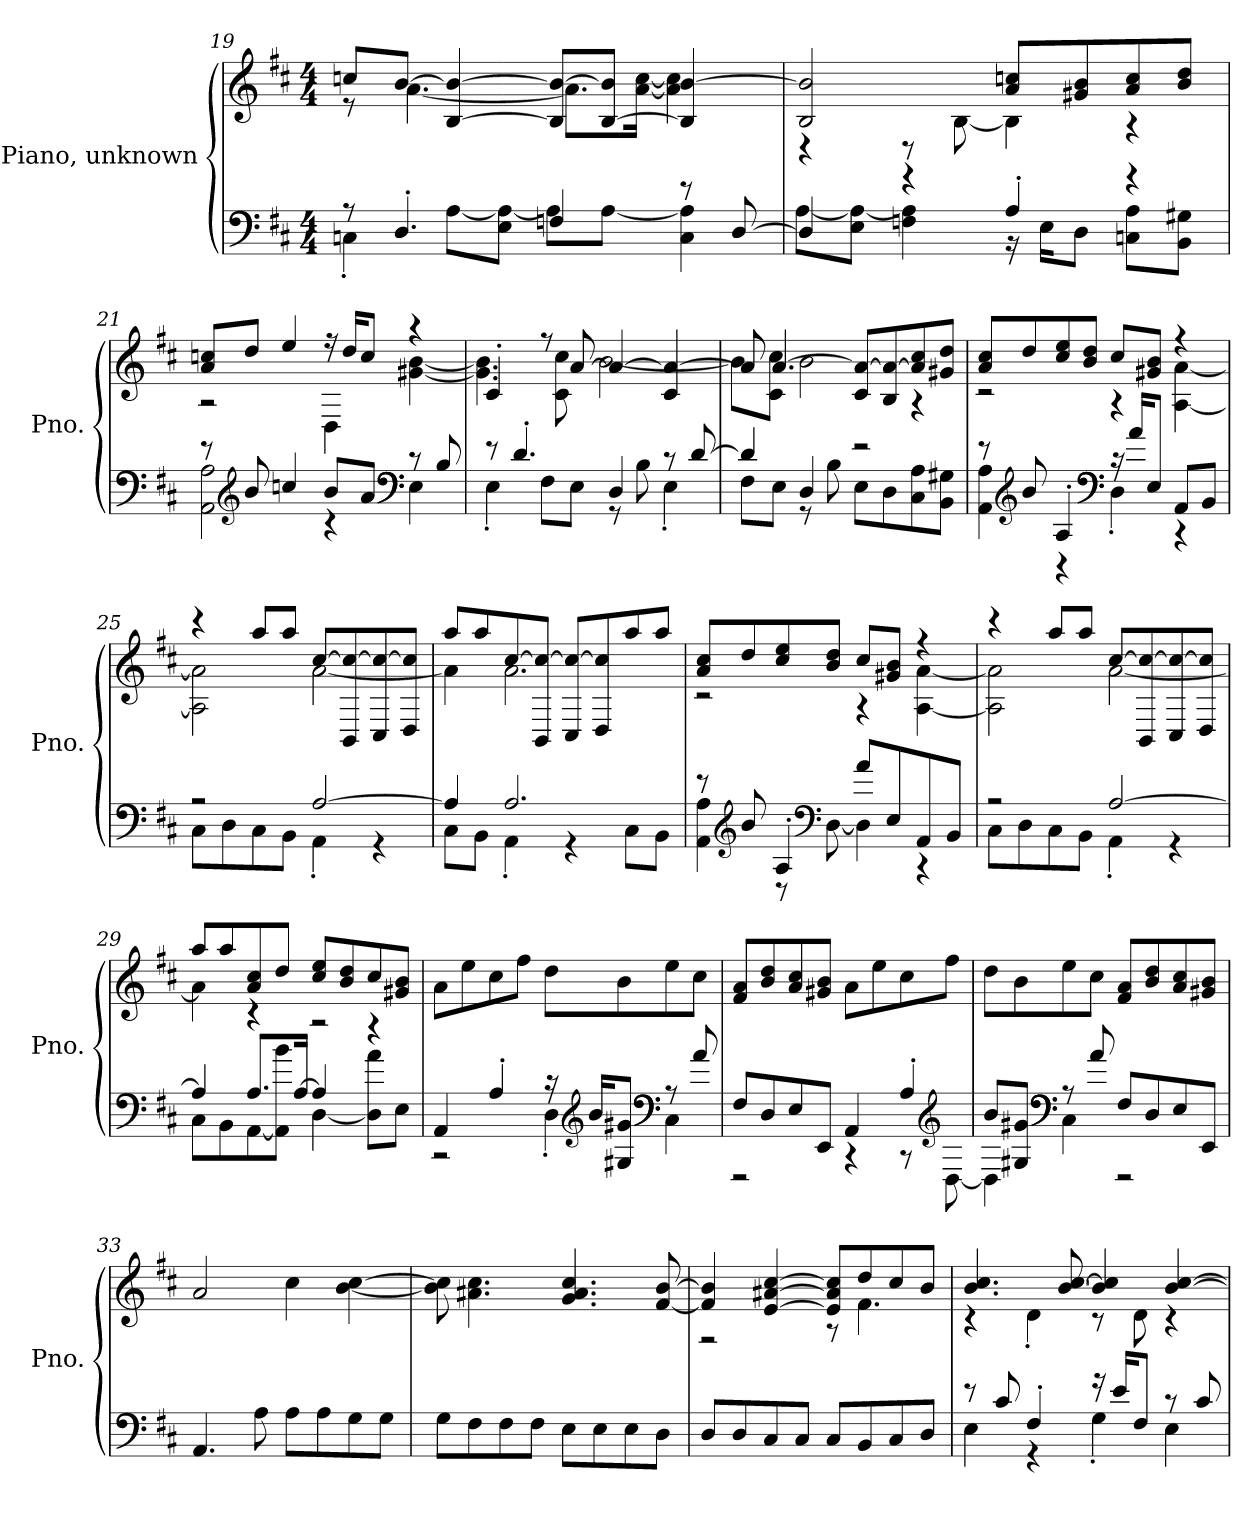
**kern	**kern
*part1	*part1
*staff2	*staff1
*I"Piano, unknown	*
*I'Pno.	*
!!LO:PB:g=z
*clefF4	*clefG2
*k[f#c#]	*k[f#c#]
*M4/4	*M4/4
=19	=19
*^	*^
8r	4Cn'\	8ccn/L	8r
4.D'/	.	[8b/J	[4.a\
.	[8A\L	[4B/ 4b/_	.
.	8E\ 8A\_J	.	.
4Fn/	8A\L]	8B/] 8b/_L	8.a\L]
.	[8A\J	[8B/ 8b/]J	.
.	.	.	[16a\ [16cc\Jk
8r	4C\ 4A\]	4B/] [4b/	4a\] 4cc\]
[8D/	.	.	.
=20	=20	=20	=20
4D/]	[8A\L	2B/ 2b/]	4r
.	8E\ 8A\_J	.	.
4r	4Fn\ 4A\]	.	8r
.	.	.	[8B\
4A'/	16r	8a/ 8ccn/L	4B\]
.	16E\KL	.	.
.	8D\J	8g#X/ 8b/	.
4r	8Cn\ 8A\L	8a/ 8cc/	4r
.	8BB\ 8G#X\J	8b/ 8dd/J	.
=21	=21	=21	=21
8r	2AA\ 2A\	8a/ 8ccn/L	2r
*clefG2	*	*	*
8b/	.	8dd/J	.
4ccn/	.	4ee/	.
8b/L	4r	16r	4D\
.	.	16dd/KL	.
8a/J	.	8cc/J	.
*clefF4	*	*	*
8r	4E\	4r	[4g#X\ [4b\
8B/	.	.	.
!!LO:LB:g=z	!!
=22	=22	=22	=22
8r	4E'\	4c#'/	4.g#\] 4.b\]
4.d'/	.	.	.
.	8F#\L	8r	.
.	8E\J	[8a/	8c#\ 8cc#\
4D/	8r	4a/_	[2b\
.	8B\	.	.
8r	4E'\	4c#/ 4a/_	.
[8d/	.	.	.
=23	=23	=23	=23
4d/]	8F#\L	8a/]	8b\L]
.	8E\J	[4.a/	8c#\ 8cc#\J
4D/	8r	.	2b\
.	8B\	.	.
2r	8E\L	8c#/ 8a/_L	.
.	8D\	8B/ 8a/_	.
.	8C#\ 8A\	8a/] 8cc#/	4r
.	8BB\ 8G#X\J	8g#X/ 8dd/J	.
=24	=24	=24	=24
8r	4AA\ 4A\	8a/ 8cc#/L	2r
*clefG2	*	*	*
8b/	.	8dd/	.
4A'/	4r	8cc#/ 8ee/	.
.	.	8b/ 8dd/J	.
*clefF4	*	*	*
16r	4D'\	8cc#/L	4r
16a/KL	.	.	.
8E/J	.	8g#X/ 8b/J	.
8AA/L	4r	4r	[4A\ [4a\
8BB/J	.	.	.
!!LO:LB:g=z	!!
=25	=25	=25	=25
2r	8C#\L	4r	2A\] 2a\]
.	8D\	.	.
.	8C#\	8aa/L	.
.	8BB\J	8aa/J	.
[2A/	4AA'\	[8cc#/L	[2a\
.	.	8BB/ 8cc#/_	.
.	4r	8C#/ 8cc#/_	.
.	.	8D/ 8cc#/]J	.
=26	=26	=26	=26
4A/]	8C#\L	8aa/L	4a\]
.	8BB\J	8aa/	.
2.A/	4AA'\	[8cc#/	2.a\
.	.	8BB/ 8cc#/_J	.
.	4r	8C#/ 8cc#/_L	.
.	.	8D/ 8cc#/]	.
.	8C#\L	8aa/	.
.	8BB\J	8aa/J	.
=27	=27	=27	=27
8r	4AA\ 4A\	8a/ 8cc#/L	2r
*clefG2	*	*	*
8b/	.	8dd/	.
4A'/	8r	8cc#/ 8ee/	.
*clefF4	*	*	*
.	[8D\	8b/ 8dd/J	.
8a/L	4D\]	8cc#/L	4r
8E/	.	8g#X/ 8b/J	.
8AA/	4r	4r	[4A\ [4a\
8BB/J	.	.	.
!!LO:LB:g=z	!!
=28	=28	=28	=28
2r	8C#\L	4r	2A\] 2a\]
.	8D\	.	.
.	8C#\	8aa/L	.
.	8BB\J	8aa/J	.
[2A/	4AA'\	[8cc#/L	[2a\
.	.	8BB/ 8cc#/_	.
.	4r	8C#/ 8cc#/_	.
.	.	8D/ 8cc#/]J	.
=29	=29	=29	=29
4A/]	8C#\L	8aa/L	4a\]
.	8BB\	8aa/	.
8.A/L	[8AA\	8a/ 8cc#/	4r
.	8AA\] 8b\J	8dd/J	.
[16A/Jk	.	.	.
4A/]	[4D\	8cc#/ 8ee/L	2r
.	.	8b/ 8dd/	.
4r	8D\] 8a\L	8cc#/	.
.	8E\J	8g#X/ 8b/J	.
*	*	*v	*v
=30	=30	=30
4AA/	2r	8a\L
.	.	8ee\
4A'/	.	8cc#\
.	.	8ff#\J
16r	4D'\	8dd\L
*clefG2	*	*
16b/KL	.	.
8G#X/ 8g#X/J	.	8b\
*clefF4	*	*
8r	4C#\	8ee\
8a/	.	8cc#\J
!!LO:LB:g=z
=31	=31	=31
8F#/L	2r	8f#/ 8a/L
8D/	.	8b/ 8dd/
8E/	.	8a/ 8cc#/
8EE/J	.	8g#X/ 8b/J
4AA/	4r	8a\L
.	.	8ee\
4A'/	8r	8cc#\
*clefG2	*	*
.	[8D\	8ff#\J
=32	=32	=32
8b/L	4D\]	8dd\L
8G#X/ 8g#X/J	.	8b\
*clefF4	*	*
8r	4C#\	8ee\
8a/	.	8cc#\J
8F#/L	2r	8f#/ 8a/L
8D/	.	8b/ 8dd/
8E/	.	8a/ 8cc#/
8EE/J	.	8g#X/ 8b/J
*v	*v	*
=33	=33
4.AA/	2a/
8A\	.
8A\L	4cc#\
8A\	.
8G\	[4b\ [4cc#\
8G\J	.
=34	=34
8G\L	8b\] 8cc#\]
8F#\	4.a#X\ 4.cc#\
8F#\	.
8F#\J	.
8E\L	4.g/ 4.a#/ 4.cc#/
8E\	.
8E\	.
8D\J	[8f#/ [8b/
!!LO:LB:g=z
=35	=35
*	*^
8D/L	4f#/] 4b/]	2r
8D/	.	.
8C#/	[4e/ [4a#X/ [4cc#/	.
8C#/J	.	.
8C#/L	8e/] 8a#/] 8cc#/]L	8r
8BB/	8dd/	4.f#\
8C#/	8cc#/	.
8D/J	8b/J	.
=36	=36	=36
*^	*	*
8r	4E\	4.b/ 4.cc#/	4r
8c#/	.	.	.
4F#'/	4r	.	4d'\
.	.	[8b/ [8cc#/	.
16r	4G'\	4b/] 4cc#/]	8r
16e/KL	.	.	.
8F#/J	.	.	8d\
8r	4E\	[4b/ [4cc#/	4r
8c#/	.	.	.
*v	*v	*	*
*	*v	*v
=	=
*-	*-
